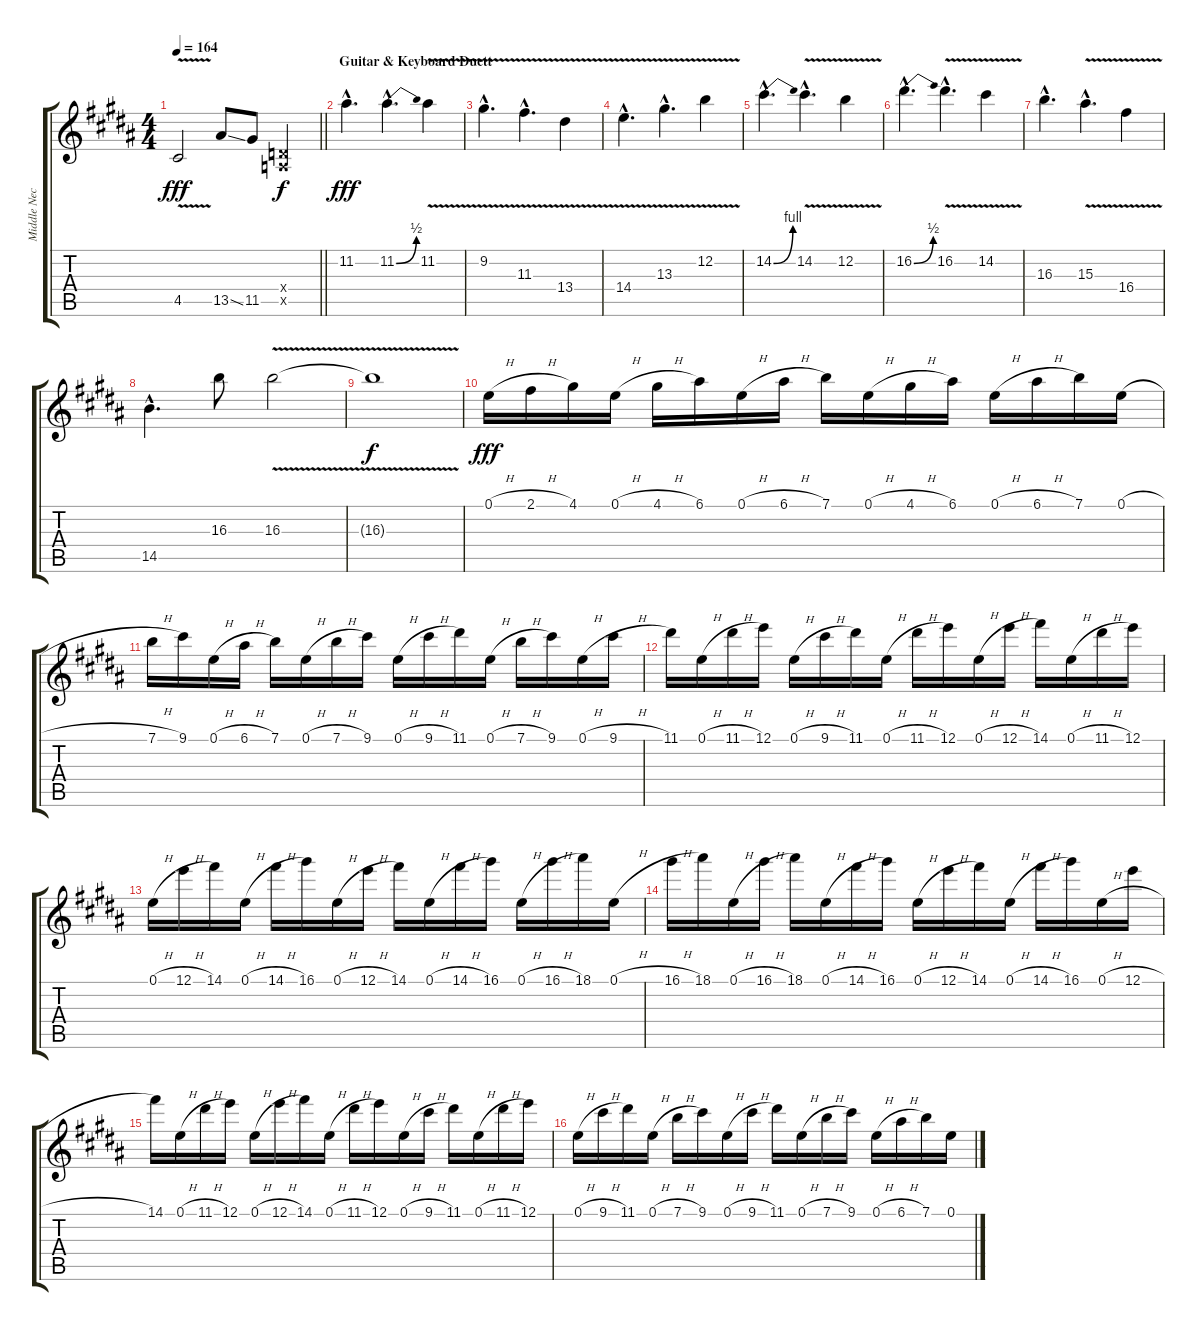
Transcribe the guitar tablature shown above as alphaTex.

\track ("Middle Neck" "Middle Nec") {instrument overdrivenguitar}
\staff {score tabs}
\tuning (E4 B3 G3 D3 A2 E2) {hide}
\ts (4 4)
\tempo 164
\clef g2
\barLineRight lightlight
\ks b
4.5{v}.2{dy fff} 13.5{ss}.8 11.5.8 (0.4{x} 0.5{x}).4{dy f} |
\section ("" "Guitar & Keyboard Duett")
11.2{hac}.4{d dy fff} 11.2{be (bend 0 0 60 2) hac}.4{d} 11.2{v}.4 |
9.2{v hac}.4{d} 11.3{v hac}.4{d} 13.4{v}.4 |
14.4{v hac}.4{d} 13.3{v hac}.4{d} 12.2{v}.4 |
14.2{be (bend 0 0 60 4) hac}.4{d} 14.2{v hac}.4{d} 12.2{v}.4 |
16.2{be (bend 0 0 60 2) hac}.4{d} 16.2{v hac}.4{d} 14.2{v}.4 |
16.3{hac}.4{d} 15.3{v hac}.4{d} 16.4{v}.4 |
14.5{hac}.4{d} 16.3.8 16.3{v}.2 |
16.3{t}.1{dy f} |
0.1{h}.16{dy fff} 2.1{h}.16 4.1.16 0.1{h}.16 4.1{h}.16 6.1.16 0.1{h}.16 6.1{h}.16 7.1.16 0.1{h}.16 4.1{h}.16 6.1.16 0.1{h}.16 6.1{h}.16 7.1.16 0.1{h}.16 |
7.1{h}.16 9.1.16 0.1{h}.16 6.1{h}.16 7.1.16 0.1{h}.16 7.1{h}.16 9.1.16 0.1{h}.16 9.1{h}.16 11.1.16 0.1{h}.16 7.1{h}.16 9.1.16 0.1{h}.16 9.1{h}.16 |
11.1.16 0.1{h}.16 11.1{h}.16 12.1.16 0.1{h}.16 9.1{h}.16 11.1.16 0.1{h}.16 11.1{h}.16 12.1.16 0.1{h}.16 12.1{h}.16 14.1.16 0.1{h}.16 11.1{h}.16 12.1.16 |
0.1{h}.16 12.1{h}.16 14.1.16 0.1{h}.16 14.1{h}.16 16.1.16 0.1{h}.16 12.1{h}.16 14.1.16 0.1{h}.16 14.1{h}.16 16.1.16 0.1{h}.16 16.1{h}.16 18.1.16 0.1{h}.16 |
16.1{h}.16 18.1.16 0.1{h}.16 16.1{h}.16 18.1.16 0.1{h}.16 14.1{h}.16 16.1.16 0.1{h}.16 12.1{h}.16 14.1.16 0.1{h}.16 14.1{h}.16 16.1.16 0.1{h}.16 12.1{h}.16 |
14.1.16 0.1{h}.16 11.1{h}.16 12.1.16 0.1{h}.16 12.1{h}.16 14.1.16 0.1{h}.16 11.1{h}.16 12.1.16 0.1{h}.16 9.1{h}.16 11.1.16 0.1{h}.16 11.1{h}.16 12.1.16 |
0.1{h}.16 9.1{h}.16 11.1.16 0.1{h}.16 7.1{h}.16 9.1.16 0.1{h}.16 9.1{h}.16 11.1.16 0.1{h}.16 7.1{h}.16 9.1.16 0.1{h}.16 6.1{h}.16 7.1.16 0.1{h}.16
